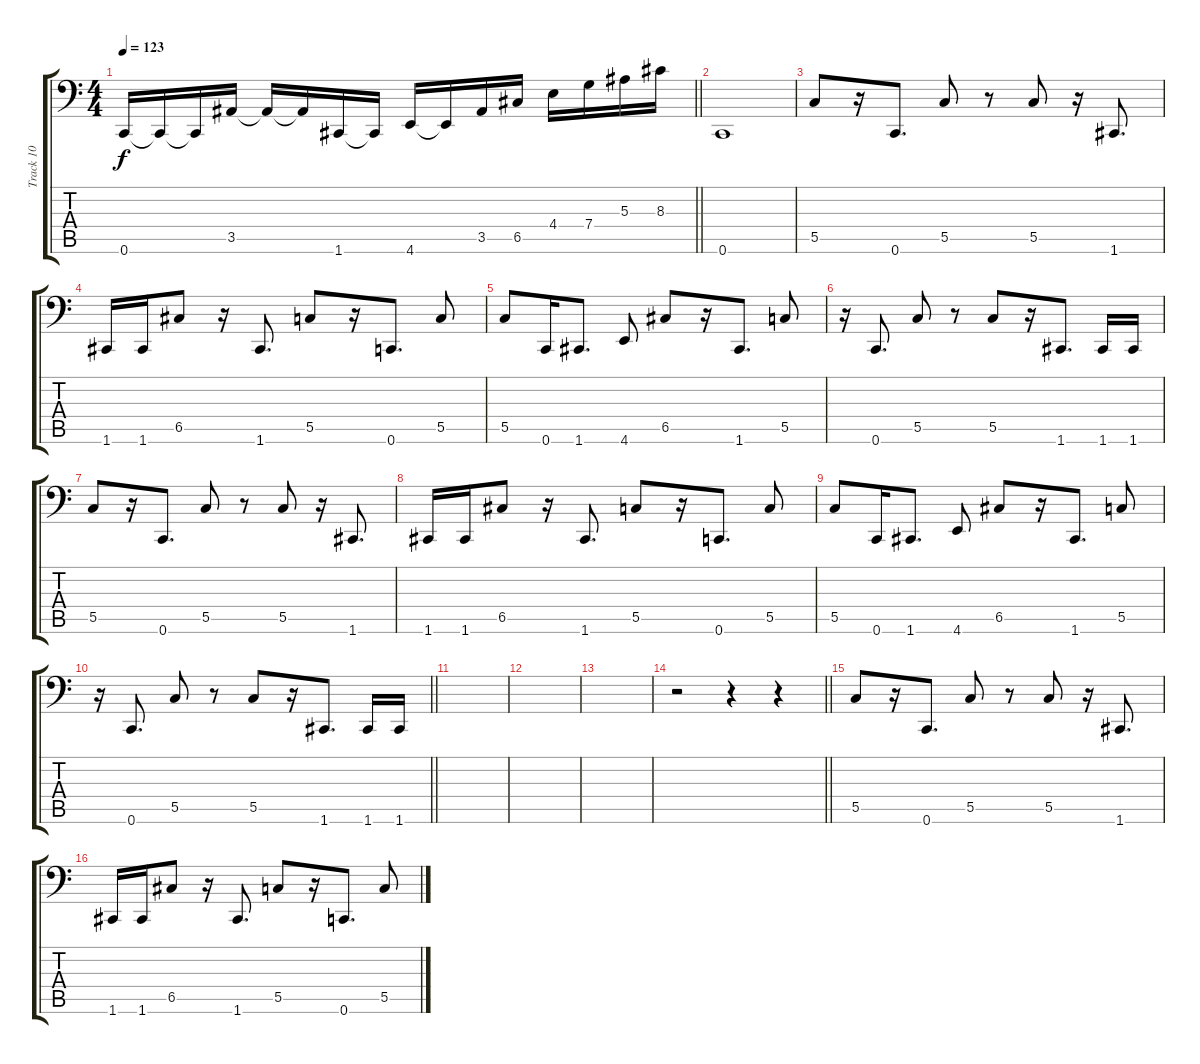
\track ("Track 10" "Track 10") {instrument electricbasspick}
\staff {score tabs}
\tuning (D3 A2 F2 C2 G1 C1) {hide}
\ts (4 4)
\tempo 123
\clef f4
\barLineRight lightlight
\ks c
0.6.16{dy f} 0.6{t}.16 0.6{t}.16 3.5.16 3.5{t}.16 3.5{t}.16 1.6.16 1.6{t}.16 4.6.16 4.6{t}.16 3.5.16 6.5.16 4.4.16 7.4.16 5.3.16 8.3.16 |
0.6.1 |
5.5.8 r.16 0.6.8{d} 5.5.8 r.8 5.5.8 r.16 1.6.8{d} |
1.6.16 1.6.16 6.5.8 r.16 1.6.8{d} 5.5.8 r.16 0.6.8{d} 5.5.8 |
5.5.8 0.6.16 1.6.8{d} 4.6.8 6.5.8 r.16 1.6.8{d} 5.5.8 |
r.16 0.6.8{d} 5.5.8 r.8 5.5.8 r.16 1.6.8{d} 1.6.16 1.6.16 |
5.5.8 r.16 0.6.8{d} 5.5.8 r.8 5.5.8 r.16 1.6.8{d} |
1.6.16 1.6.16 6.5.8 r.16 1.6.8{d} 5.5.8 r.16 0.6.8{d} 5.5.8 |
5.5.8 0.6.16 1.6.8{d} 4.6.8 6.5.8 r.16 1.6.8{d} 5.5.8 |
\barLineRight lightlight
r.16 0.6.8{d} 5.5.8 r.8 5.5.8 r.16 1.6.8{d} 1.6.16 1.6.16 |
|
|
|
\barLineRight lightlight
r.2 r.4 r.4 |
5.5.8 r.16 0.6.8{d} 5.5.8 r.8 5.5.8 r.16 1.6.8{d} |
1.6.16 1.6.16 6.5.8 r.16 1.6.8{d} 5.5.8 r.16 0.6.8{d} 5.5.8
